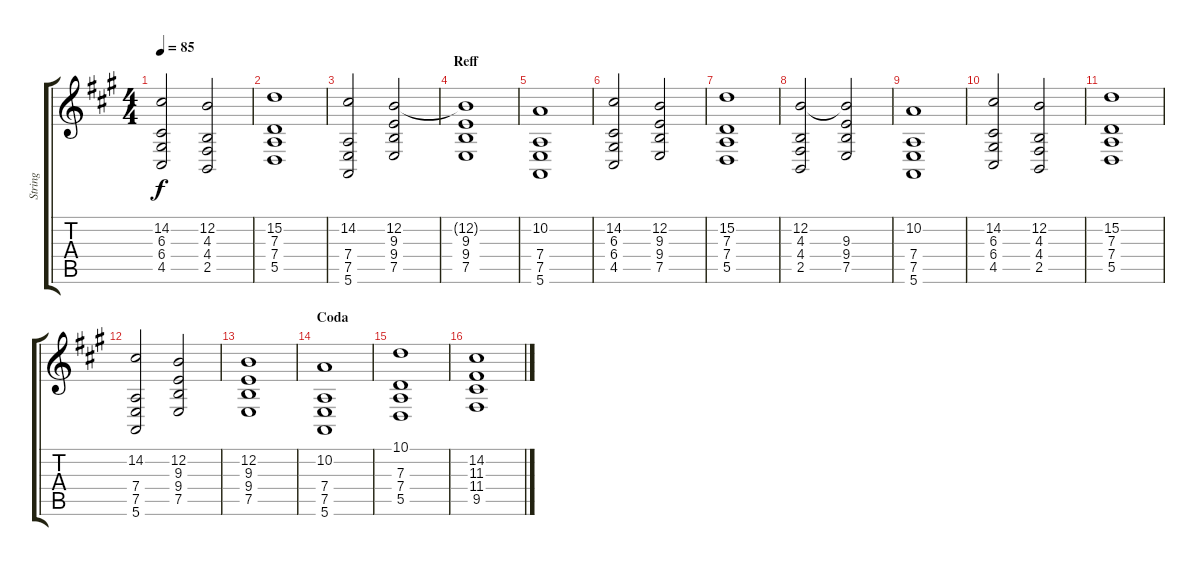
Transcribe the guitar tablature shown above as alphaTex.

\track ("String" "String") {instrument stringensemble2}
\staff {score tabs}
\tuning (E4 B3 G3 D3 A2 E2) {hide}
\ts (4 4)
\tempo 85
\clef g2
\ks a
(14.2 6.3 6.4 4.5).2{dy f} (12.2 4.3 4.4 2.5).2 |
(15.2 7.3 7.4 5.5).1 |
(14.2 7.4 7.5 5.6).2 (12.2 9.3 9.4 7.5).2 |
\section ("" "Reff")
(12.2{t} 9.3 9.4 7.5).1 |
(10.2 7.4 7.5 5.6).1{instrument stringensemble1} |
(14.2 6.3 6.4 4.5).2 (12.2 9.3 9.4 7.5).2 |
(15.2 7.3 7.4 5.5).1 |
(12.2 4.3 4.4 2.5).2 (12.2{t} 9.3 9.4 7.5).2 |
(10.2 7.4 7.5 5.6).1 |
(14.2 6.3 6.4 4.5).2 (12.2 4.3 4.4 2.5).2 |
(15.2 7.3 7.4 5.5).1 |
(14.2 7.4 7.5 5.6).2 (12.2 9.3 9.4 7.5).2 |
(12.2 9.3 9.4 7.5).1 |
\section ("" "Coda")
(10.2 7.4 7.5 5.6).1 |
(10.1 7.3 7.4 5.5).1 |
(14.2 11.3 11.4 9.5).1
